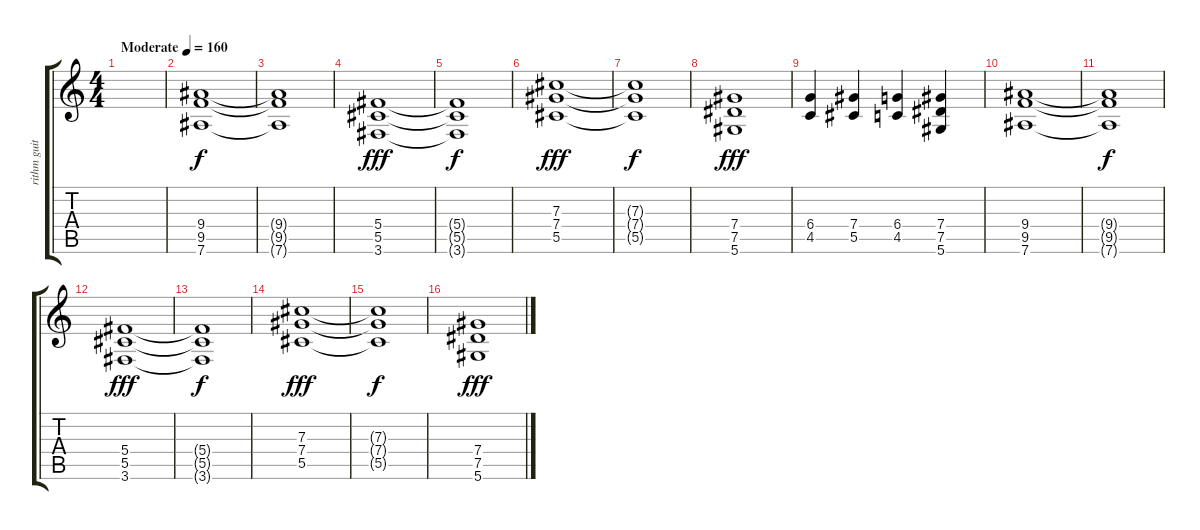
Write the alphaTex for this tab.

\track ("rithm guitar" "rithm guit") {instrument distortionguitar}
\staff {score tabs}
\tuning (Eb4 Bb3 Gb3 Db3 Ab2 Eb2) {hide}
\ts (4 4)
\tempo (160 "Moderate")
\clef g2
\ks c
|
(9.4 9.5 7.6).1 |
(9.4{t} 9.5{t} 7.6{t}).1{dy f} |
(5.4 5.5 3.6).1{dy fff} |
(5.4{t} 5.5{t} 3.6{t}).1{dy f} |
(7.3 7.4 5.5).1{dy fff} |
(7.3{t} 7.4{t} 5.5{t}).1{dy f} |
(7.4 7.5 5.6).1{dy fff} |
(6.4 4.5).4 (7.4 5.5).4 (6.4 4.5).4 (7.4 7.5 5.6).4 |
(9.4 9.5 7.6).1 |
(9.4{t} 9.5{t} 7.6{t}).1{dy f} |
(5.4 5.5 3.6).1{dy fff} |
(5.4{t} 5.5{t} 3.6{t}).1{dy f} |
(7.3 7.4 5.5).1{dy fff} |
(7.3{t} 7.4{t} 5.5{t}).1{dy f} |
(7.4 7.5 5.6).1{dy fff}
